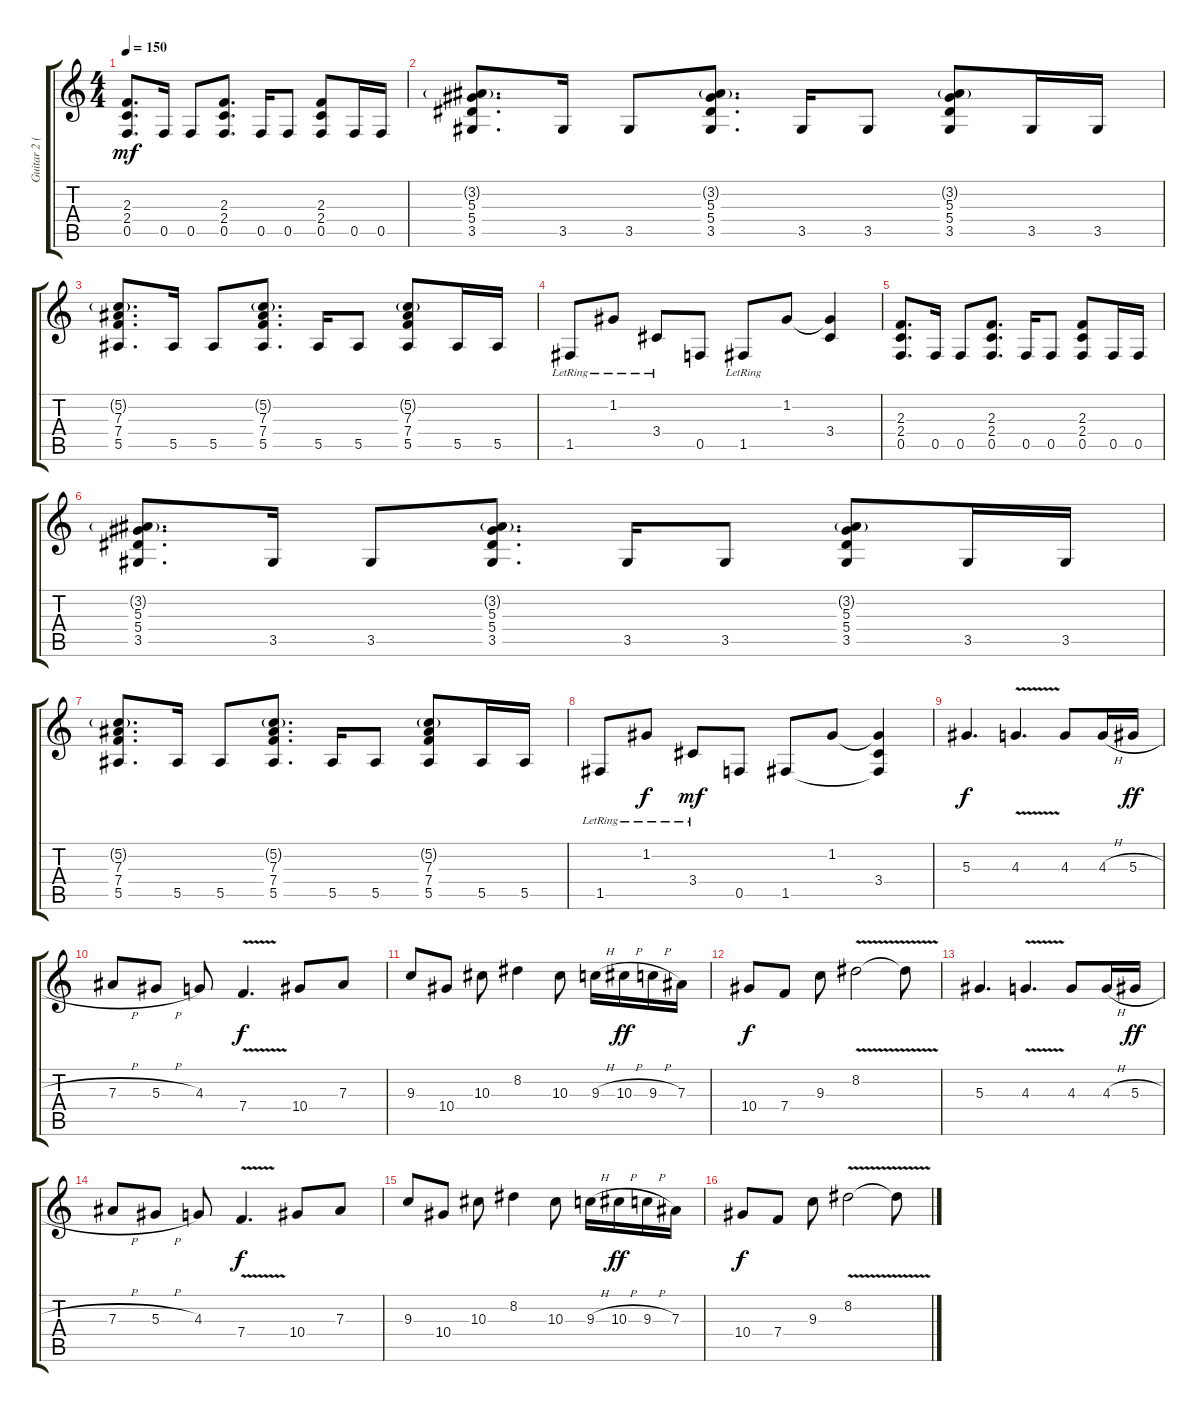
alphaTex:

\track ("Guitar 2 (Lead)" "Guitar 2 (") {instrument distortionguitar}
\staff {score tabs}
\tuning (C4 G3 Eb3 Bb2 F2 C2) {hide}
\ts (4 4)
\tempo 150
\clef g2
\ks c
(2.3 2.4 0.5).8{d dy mf} 0.5.16 0.5.8 (2.3 2.4 0.5).8{d} 0.5.16 0.5.8 (2.3 2.4 0.5).8 0.5.16 0.5.16 |
(3.2{g} 5.3 5.4 3.5).8{d} 3.5.16 3.5.8 (3.2{g} 5.3 5.4 3.5).8{d} 3.5.16 3.5.8 (3.2{g} 5.3 5.4 3.5).8 3.5.16 3.5.16 |
(5.2{g} 7.3 7.4 5.5).8{d} 5.5.16 5.5.8 (5.2{g} 7.3 7.4 5.5).8{d} 5.5.16 5.5.8 (5.2{g} 7.3 7.4 5.5).8 5.5.16 5.5.16 |
1.5{lr}.8 1.2{lr}.8 3.4{lr}.8 0.5.8 1.5{lr}.8 1.2.8 (1.2{t} 3.4).4 |
(2.3 2.4 0.5).8{d} 0.5.16 0.5.8 (2.3 2.4 0.5).8{d} 0.5.16 0.5.8 (2.3 2.4 0.5).8 0.5.16 0.5.16 |
(3.2{g} 5.3 5.4 3.5).8{d} 3.5.16 3.5.8 (3.2{g} 5.3 5.4 3.5).8{d} 3.5.16 3.5.8 (3.2{g} 5.3 5.4 3.5).8 3.5.16 3.5.16 |
(5.2{g} 7.3 7.4 5.5).8{d} 5.5.16 5.5.8 (5.2{g} 7.3 7.4 5.5).8{d} 5.5.16 5.5.8 (5.2{g} 7.3 7.4 5.5).8 5.5.16 5.5.16 |
1.5{lr}.8 1.2{lr}.8{dy f} 3.4{lr}.8{dy mf} 0.5.8 1.5.8 1.2.8 (1.2{t} 3.4 1.5{t}).4 |
5.3.4{d dy f} 4.3{v}.4{d} 4.3.8 4.3{h}.16 5.3{h}.16{dy ff} |
7.3{h}.8 5.3{h}.8 4.3.8 7.4{v}.4{d dy f} 10.4.8 7.3.8 |
9.3.8 10.4.8 10.3.8 8.2.4 10.3.8 9.3{h}.16 10.3{h}.16{dy ff} 9.3{h}.16 7.3.16 |
10.4.8{dy f} 7.4.8 9.3.8 8.2{v}.2 8.2{t}.8 |
5.3.4{d} 4.3{v}.4{d} 4.3.8 4.3{h}.16 5.3{h}.16{dy ff} |
7.3{h}.8 5.3{h}.8 4.3.8 7.4{v}.4{d dy f} 10.4.8 7.3.8 |
9.3.8 10.4.8 10.3.8 8.2.4 10.3.8 9.3{h}.16 10.3{h}.16{dy ff} 9.3{h}.16 7.3.16 |
10.4.8{dy f} 7.4.8 9.3.8 8.2{v}.2 8.2{t}.8
